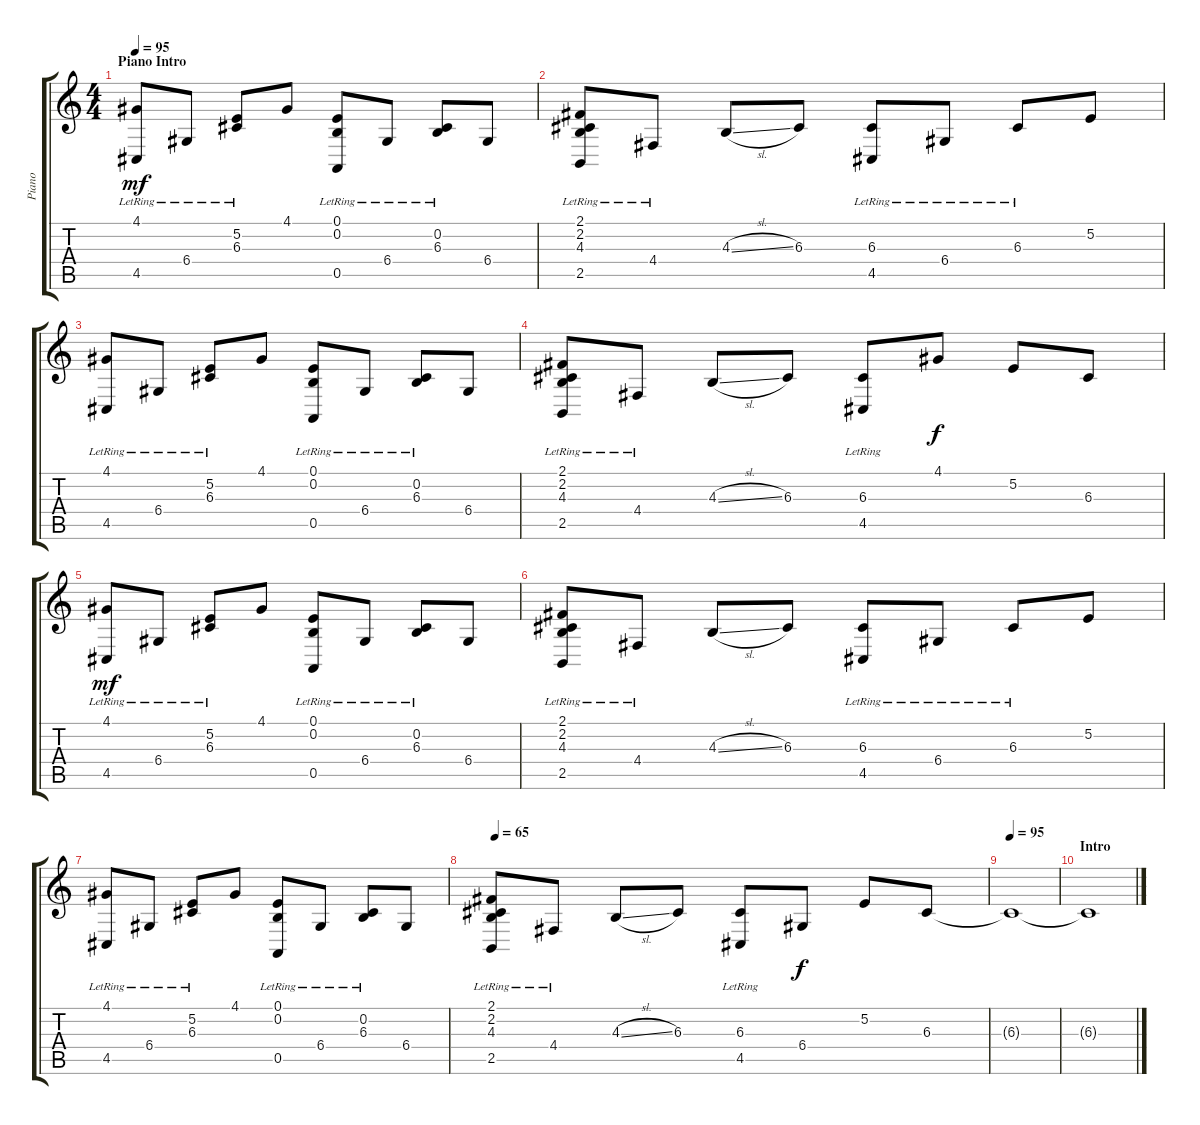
\track ("Piano" "Piano") {instrument acousticgrandpiano}
\staff {score tabs}
\tuning (E4 B3 G3 D3 A2 E2) {hide}
\ts (4 4)
\section ("" "Piano Intro")
\tempo 95
\clef g2
\ks c
(4.1{lr} 4.5{lr}).8{dy mf instrument acousticgrandpiano} 6.4{lr}.8 (5.2{lr} 6.3{lr}).8 4.1.8 (0.1{lr} 0.2{lr} 0.5{lr}).8 6.4{lr}.8 (0.2{lr} 6.3{lr}).8 6.4.8 |
(2.1{lr} 2.2{lr} 4.3{lr} 2.5{lr}).8 4.4{lr}.8 4.3{sl}.8 6.3.8 (6.3{lr} 4.5{lr}).8 6.4{lr}.8 6.3{lr}.8 5.2.8 |
(4.1{lr} 4.5{lr}).8 6.4{lr}.8 (5.2{lr} 6.3{lr}).8 4.1.8 (0.1{lr} 0.2{lr} 0.5{lr}).8 6.4{lr}.8 (0.2{lr} 6.3{lr}).8 6.4.8 |
(2.1{lr} 2.2{lr} 4.3{lr} 2.5{lr}).8 4.4{lr}.8 4.3{sl}.8 6.3.8 (6.3{lr} 4.5{lr}).8 4.1.8{dy f} 5.2.8 6.3.8 |
(4.1{lr} 4.5{lr}).8{dy mf} 6.4{lr}.8 (5.2{lr} 6.3{lr}).8 4.1.8 (0.1{lr} 0.2{lr} 0.5{lr}).8 6.4{lr}.8 (0.2{lr} 6.3{lr}).8 6.4.8 |
(2.1{lr} 2.2{lr} 4.3{lr} 2.5{lr}).8 4.4{lr}.8 4.3{sl}.8 6.3.8 (6.3{lr} 4.5{lr}).8 6.4{lr}.8 6.3{lr}.8 5.2.8 |
(4.1{lr} 4.5{lr}).8 6.4{lr}.8 (5.2{lr} 6.3{lr}).8 4.1.8 (0.1{lr} 0.2{lr} 0.5{lr}).8 6.4{lr}.8 (0.2{lr} 6.3{lr}).8 6.4.8 |
\tempo 65
(2.1{lr} 2.2{lr} 4.3{lr} 2.5{lr}).8 4.4{lr}.8 4.3{sl}.8 6.3.8 (6.3{lr} 4.5{lr}).8 6.4.8{dy f} 5.2.8 6.3.8 |
\tempo 95
6.3{t}.1 |
\section ("" "Intro")
6.3{t}.1
